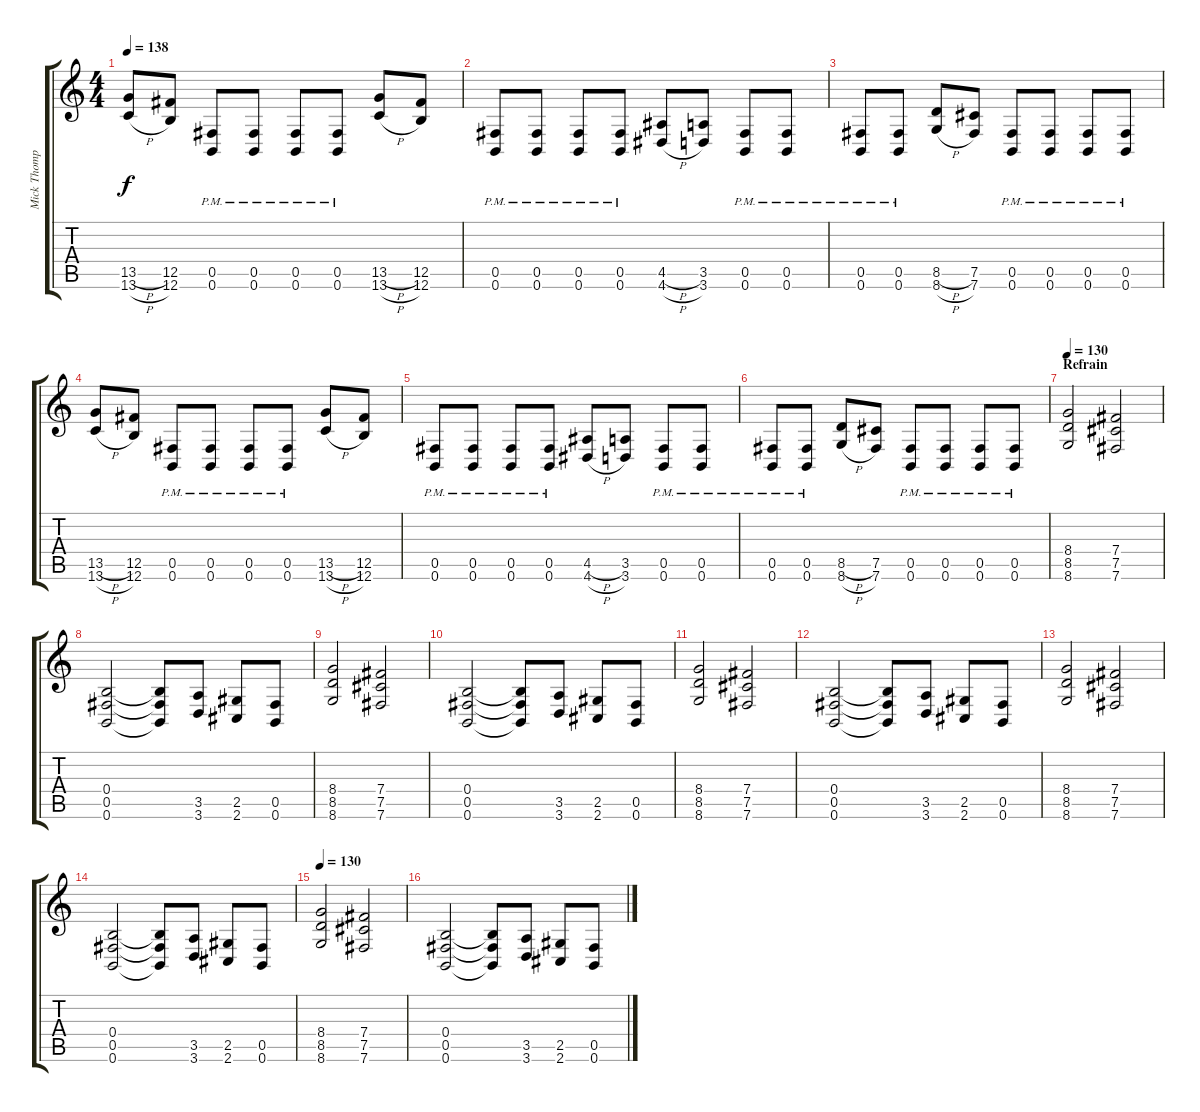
\track ("Mick Thompson" "Mick Thomp") {instrument distortionguitar}
\staff {score tabs}
\tuning (Db4 Ab3 E3 B2 Gb2 B1) {hide}
\ts (4 4)
\tempo 138
\clef g2
\ks c
(13.5{h} 13.6{h}).8{dy f} (12.5 12.6).8 (0.5{pm} 0.6).8 (0.5{pm} 0.6).8 (0.5{pm} 0.6).8 (0.5{pm} 0.6).8 (13.5{h} 13.6{h}).8 (12.5 12.6).8 |
(0.5{pm} 0.6).8 (0.5{pm} 0.6).8 (0.5{pm} 0.6).8 (0.5{pm} 0.6).8 (4.5{h} 4.6{h}).8 (3.5 3.6).8 (0.5{pm} 0.6).8 (0.5{pm} 0.6).8 |
(0.5{pm} 0.6).8 (0.5{pm} 0.6).8 (8.5{h} 8.6{h}).8 (7.5 7.6).8 (0.5{pm} 0.6).8 (0.5{pm} 0.6).8 (0.5{pm} 0.6).8 (0.5{pm} 0.6).8 |
(13.5{h} 13.6{h}).8 (12.5 12.6).8 (0.5{pm} 0.6).8 (0.5{pm} 0.6).8 (0.5{pm} 0.6).8 (0.5{pm} 0.6).8 (13.5{h} 13.6{h}).8 (12.5 12.6).8 |
(0.5{pm} 0.6).8 (0.5{pm} 0.6).8 (0.5{pm} 0.6).8 (0.5{pm} 0.6).8 (4.5{h} 4.6{h}).8 (3.5 3.6).8 (0.5{pm} 0.6).8 (0.5{pm} 0.6).8 |
(0.5{pm} 0.6).8 (0.5{pm} 0.6).8 (8.5{h} 8.6{h}).8 (7.5 7.6).8 (0.5{pm} 0.6).8 (0.5{pm} 0.6).8 (0.5{pm} 0.6).8 (0.5{pm} 0.6).8 |
\section ("" "Refrain")
\tempo 130
(8.4 8.5 8.6).2 (7.4 7.5 7.6).2 |
(0.4 0.5 0.6).2 (0.4{t} 0.5{t} 0.6{t}).8 (3.5 3.6).8 (2.5 2.6).8 (0.5 0.6).8 |
(8.4 8.5 8.6).2 (7.4 7.5 7.6).2 |
(0.4 0.5 0.6).2 (0.4{t} 0.5{t} 0.6{t}).8 (3.5 3.6).8 (2.5 2.6).8 (0.5 0.6).8 |
(8.4 8.5 8.6).2 (7.4 7.5 7.6).2 |
(0.4 0.5 0.6).2 (0.4{t} 0.5{t} 0.6{t}).8 (3.5 3.6).8 (2.5 2.6).8 (0.5 0.6).8 |
(8.4 8.5 8.6).2 (7.4 7.5 7.6).2 |
(0.4 0.5 0.6).2 (0.4{t} 0.5{t} 0.6{t}).8 (3.5 3.6).8 (2.5 2.6).8 (0.5 0.6).8 |
\tempo 130
(8.4 8.5 8.6).2 (7.4 7.5 7.6).2 |
(0.4 0.5 0.6).2 (0.4{t} 0.5{t} 0.6{t}).8 (3.5 3.6).8 (2.5 2.6).8 (0.5 0.6).8
